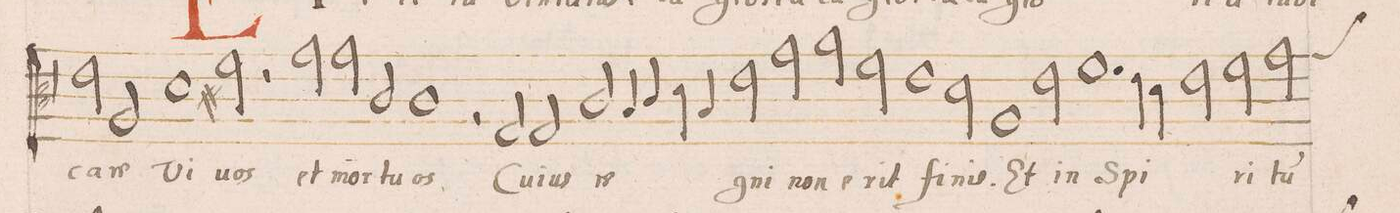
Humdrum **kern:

**kern	**text
*I"DISCANTVS	*
*clefC3	*
*k[]	*
*met(C|)	*
*M2/1	*
2e\	-ca-
2A/	-re
1d\	Vi-
=164-	=164-
2f#X\	-vos
2r	.
2g\	et
=165-	=165-
2g\	mor-
2c/	-tu-
1c\	-os
=166-	=166-
2r	.
2G/	Cu-
2G/	-ius
2c/	re-
=167-	=167-
4B/	.
4c/	.
4d\	.
4B/	.
2e\	-gni
2g\	non
=168-	=168-
2a\	e-
2fny\	-rit
1e\	fi-
=169-	=169-
2d\	-nis.
1A/	Et
2e\	in
=170-	=170-
1.f\	Spi-
4e\	.
4d\	.
=171-	=171-
2e\	.
2f\	ri-
2g\	-tu(m)
*-	*-
